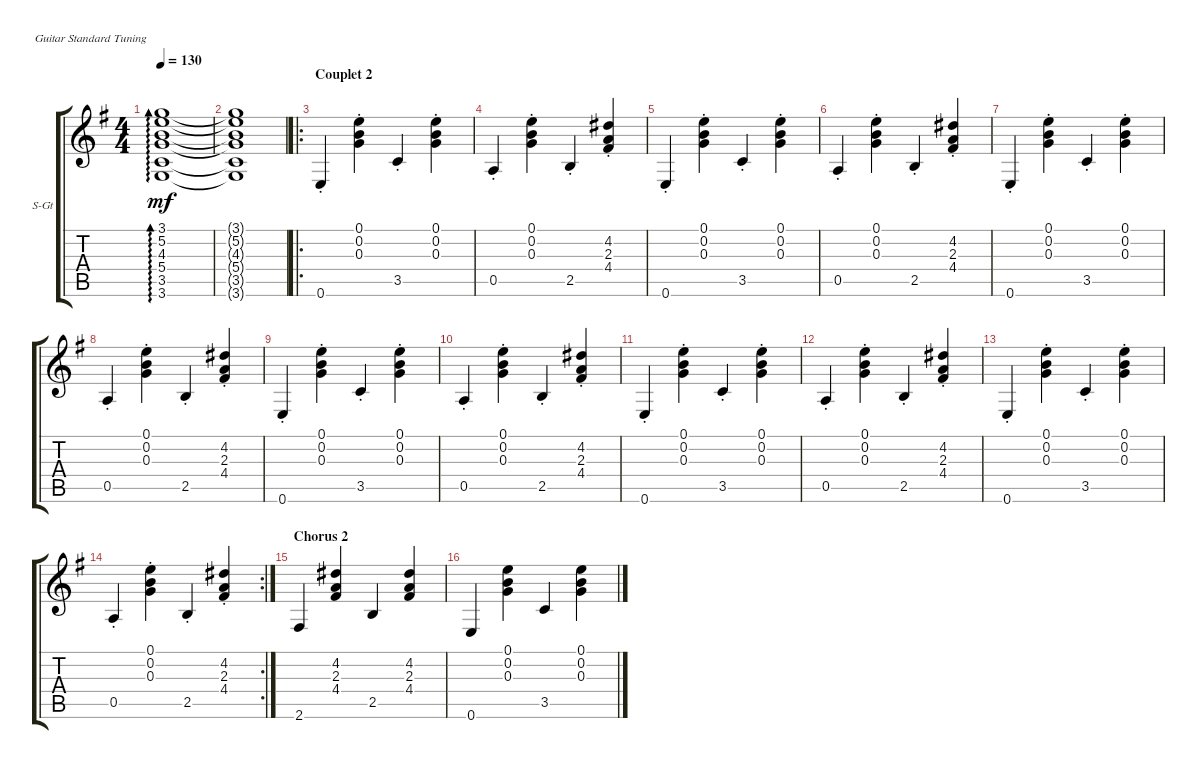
\defaultSystemsLayout 4
\bracketExtendMode groupsimilarinstruments
\firstSystemTrackNameOrientation horizontal
\otherSystemsTrackNameOrientation horizontal
\track ("Steel Guitar" "S-Gt") {instrument acousticguitarsteel}
\staff {score tabs}
\tuning (E4 B3 G3 D3 A2 E2)
\ts (4 4)
\tempo 130
\clef g2
\ks eminor
(3.6 3.5 5.4 4.3 5.2 3.1).1{ad 0 dy mf} |
(3.6{t} 3.5{t} 5.4{t} 4.3{t} 5.2{t} 3.1{t}).1 |
\ro
\section ("" "Couplet 2")
0.6{st}.4 (0.3{st} 0.2{st} 0.1{st}).4 3.5{st}.4 (0.3{st} 0.2{st} 0.1{st}).4 |
0.5{st}.4 (0.3{st} 0.2{st} 0.1{st}).4 2.5{st}.4 (2.3{st} 4.2{st} 4.4).4 |
0.6{st}.4 (0.3{st} 0.2{st} 0.1{st}).4 3.5{st}.4 (0.3{st} 0.2{st} 0.1{st}).4 |
0.5{st}.4 (0.3{st} 0.2{st} 0.1{st}).4 2.5{st}.4 (2.3{st} 4.2{st} 4.4).4 |
0.6{st}.4 (0.3{st} 0.2{st} 0.1{st}).4 3.5{st}.4 (0.3{st} 0.2{st} 0.1{st}).4 |
0.5{st}.4 (0.3{st} 0.2{st} 0.1{st}).4 2.5{st}.4 (2.3{st} 4.2{st} 4.4).4 |
0.6{st}.4 (0.3{st} 0.2{st} 0.1{st}).4 3.5{st}.4 (0.3{st} 0.2{st} 0.1{st}).4 |
0.5{st}.4 (0.3{st} 0.2{st} 0.1{st}).4 2.5{st}.4 (2.3{st} 4.2{st} 4.4).4 |
0.6{st}.4 (0.3{st} 0.2{st} 0.1{st}).4 3.5{st}.4 (0.3{st} 0.2{st} 0.1{st}).4 |
0.5{st}.4 (0.3{st} 0.2{st} 0.1{st}).4 2.5{st}.4 (2.3{st} 4.2{st} 4.4).4 |
0.6{st}.4 (0.3{st} 0.2{st} 0.1{st}).4 3.5{st}.4 (0.3{st} 0.2{st} 0.1{st}).4 |
\rc 2
0.5{st}.4 (0.3{st} 0.2{st} 0.1{st}).4 2.5{st}.4 (2.3{st} 4.2{st} 4.4).4 |
\section ("" "Chorus 2")
2.6.4 (4.4 2.3 4.2).4 2.5.4 (4.4 2.3 4.2).4 |
0.6.4 (0.3 0.2 0.1).4 3.5.4 (0.3 0.2 0.1).4
